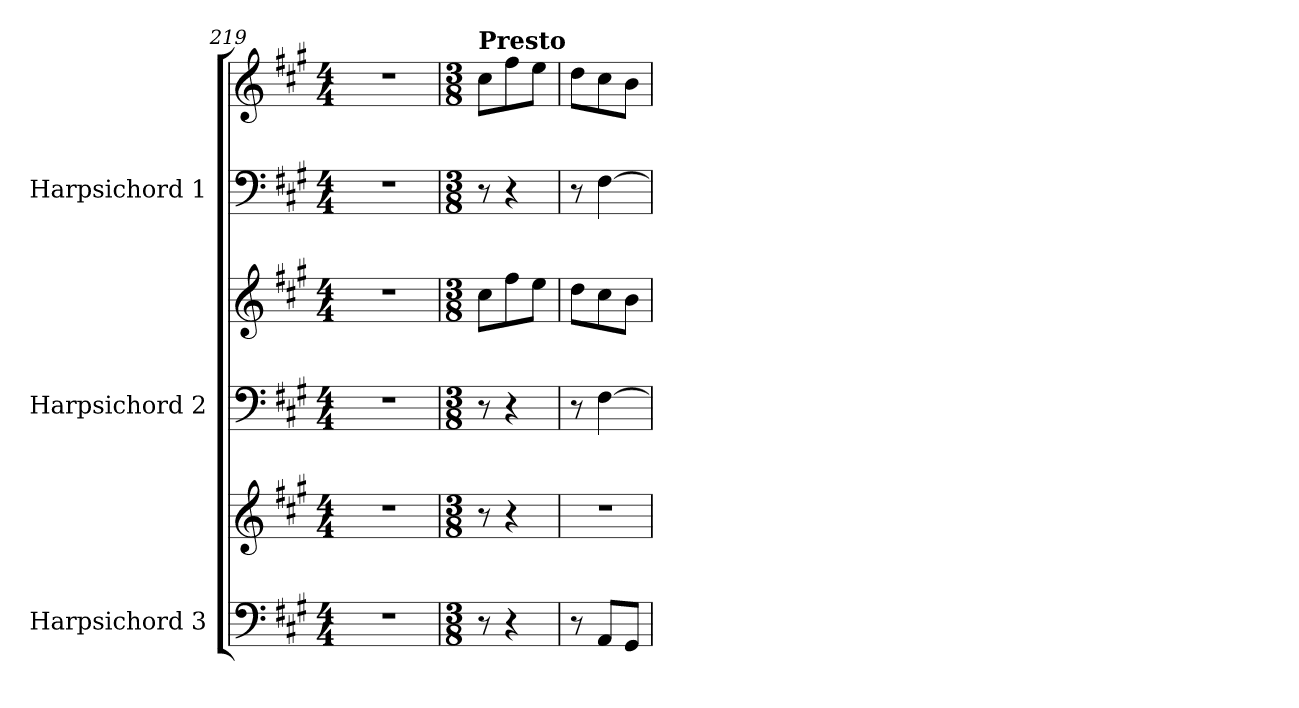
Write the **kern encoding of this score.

**kern	**kern	**kern	**kern	**kern	**kern
*part3	*part3	*part2	*part2	*part1	*part1
*staff6	*staff5	*staff4	*staff3	*staff2	*staff1
*I"Harpsichord 3	*	*I"Harpsichord 2	*	*I"Harpsichord 1	*
*I'Hp	*	*I'Hp	*	*I'Hp	*
*clefF4	*clefG2	*clefF4	*clefG2	*clefF4	*clefG2
*k[f#c#g#]	*k[f#c#g#]	*k[f#c#g#]	*k[f#c#g#]	*k[f#c#g#]	*k[f#c#g#]
*M4/4	*M4/4	*M4/4	*M4/4	*M4/4	*M4/4
=219	=219	=219	=219	=219	=219
1r	1r	1r	1r	1r	1r
!!LO:LB:g=z
=220	=220	=220	=220	=220	=220
*M3/8	*M3/8	*M3/8	*M3/8	*M3/8	*M3/8
!	!	!	!	!	!LO:TX:a:B:t=Presto
8r	8r	8r	8cc#\L	8r	8cc#\L
4r	4r	4r	8ff#\	4r	8ff#\
.	.	.	8ee\J	.	8ee\J
=221	=221	=221	=221	=221	=221
8r	4.r	8r	8dd\L	8r	8dd\L
8AA/L	.	[4F#\	8cc#\	[4F#\	8cc#\
8GG#/J	.	.	8b\J	.	8b\J
=	=	=	=	=	=
*-	*-	*-	*-	*-	*-
